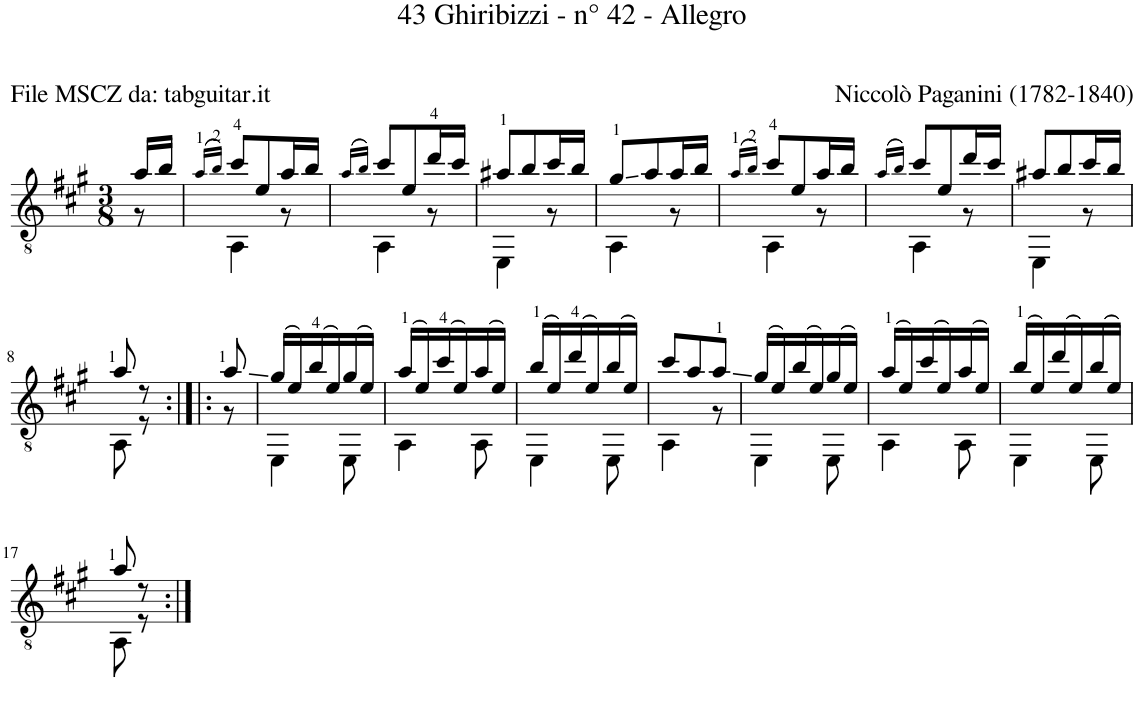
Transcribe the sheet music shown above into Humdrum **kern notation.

**kern
*part1
*staff1
*I"Guitar
*I'Guit.
*clefGv2
*k[f#c#g#]
*M3/8
=
*^
16a/LL	8r
16b/JJ	.
=1	=1
(16qa/LL	.
16qb/JJ)	.
8cc#/L	4AA\
8e/	.
16a/L	8r
16b/JJ	.
=2	=2
(16qa/LL	.
16qb/JJ)	.
8cc#/L	4AA\
8e/	.
16dd/L	8r
16cc#/JJ	.
=3	=3
8a#X/L	4EE\
8b/	.
16cc#/L	8r
16b/JJ	.
=4	=4
8g#/L	4AA\
8a/	.
16a/L	8r
16b/JJ	.
=5	=5
(16qa/LL	.
16qb/JJ)	.
8cc#/L	4AA\
8e/	.
16a/L	8r
16b/JJ	.
=6	=6
(16qa/LL	.
16qb/JJ)	.
8cc#/L	4AA\
8e/	.
16dd/L	8r
16cc#/JJ	.
=7	=7
8a#X/L	4EE\
8b/	.
16cc#/L	8r
16b/JJ	.
!!LO:LB:g=z	!!
=8	=8
8a/	8AA\
8r	8r
=9:|!|:	=9:|!|:
8a/	8r
=10	=10
(16g#/LL	4EE\
16e/)	.
(16b/	.
16e/)	.
(16g#/	8EE\
16e/JJ)	.
=11	=11
(16a/LL	4AA\
16e/)	.
(16cc#/	.
16e/)	.
(16a/	8AA\
16e/JJ)	.
=12	=12
(16b/LL	4EE\
16e/)	.
(16dd/	.
16e/)	.
(16b/	8EE\
16e/JJ)	.
=13	=13
8cc#/L	4AA\
8a/	.
8a/J	8r
=14	=14
(16g#/LL	4EE\
16e/)	.
(16b/	.
16e/)	.
(16g#/	8EE\
16e/JJ)	.
=15	=15
(16a/LL	4AA\
16e/)	.
(16cc#/	.
16e/)	.
(16a/	8AA\
16e/JJ)	.
=16	=16
(16b/LL	4EE\
16e/)	.
(16dd/	.
16e/)	.
(16b/	8EE\
16e/JJ)	.
!!LO:LB:g=z	!!
=17	=17
8a/	8AA\
8r	8r
*v	*v
=:|!
*-
